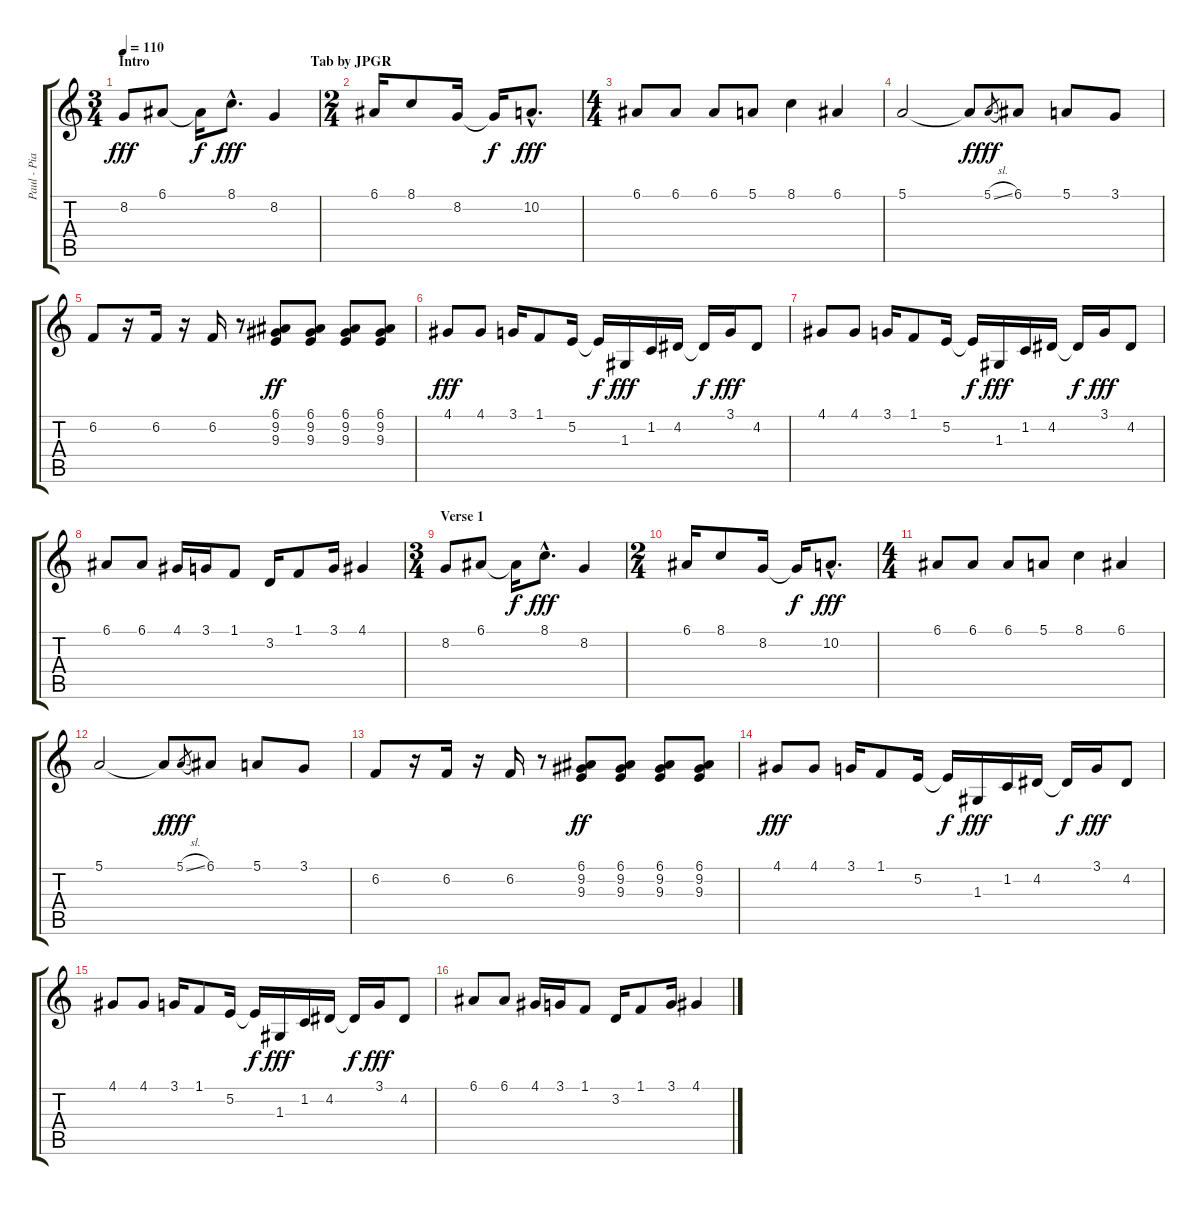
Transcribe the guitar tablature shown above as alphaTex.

\track ("Paul - Piano" "Paul - Pia") {instrument acousticgrandpiano}
\staff {score tabs}
\tuning (E4 B3 G3 D3 A2 E2) {hide}
\ts (3 4)
\section ("" "Intro                                              Tab by JPGR")
\tempo 110
\clef g2
\ks c
8.2.8{dy fff instrument acousticgrandpiano} 6.1.8 6.1{t}.16{dy f} 8.1{hac}.8{d dy fff} 8.2.4 |
\ts (2 4)
6.1.16 8.1.8 8.2.16 8.2{t}.16{dy f} 10.2{hac}.8{d dy fff} |
\ts (4 4)
6.1.8 6.1.8 6.1.8 5.1.8 8.1.4 6.1.4 |
5.1.2 5.1{t}.8{dy f} 5.1{sl}.8{gr dy fff} 6.1.8 5.1.8 3.1.8 |
6.2.8 r.16 6.2.16 r.16 6.2.16 r.8 (6.1 9.2 9.3).8{dy ff} (6.1 9.2 9.3).8 (6.1 9.2 9.3).8 (6.1 9.2 9.3).8 |
4.1.8{dy fff} 4.1.8 3.1.16 1.1.8 5.2.16 5.2{t}.16{dy f} 1.3.16{dy fff} 1.2.16 4.2.16 4.2{t}.16{dy f} 3.1.16{dy fff} 4.2.8 |
4.1.8 4.1.8 3.1.16 1.1.8 5.2.16 5.2{t}.16{dy f} 1.3.16{dy fff} 1.2.16 4.2.16 4.2{t}.16{dy f} 3.1.16{dy fff} 4.2.8 |
6.1.8 6.1.8 4.1.16 3.1.16 1.1.8 3.2.16 1.1.8 3.1.16 4.1.4 |
\ts (3 4)
\section ("" "Verse 1")
8.2.8 6.1.8 6.1{t}.16{dy f} 8.1{hac}.8{d dy fff} 8.2.4 |
\ts (2 4)
6.1.16 8.1.8 8.2.16 8.2{t}.16{dy f} 10.2{hac}.8{d dy fff} |
\ts (4 4)
6.1.8 6.1.8 6.1.8 5.1.8 8.1.4 6.1.4 |
5.1.2 5.1{t}.8{dy f} 5.1{sl}.8{gr dy fff} 6.1.8 5.1.8 3.1.8 |
6.2.8 r.16 6.2.16 r.16 6.2.16 r.8 (6.1 9.2 9.3).8{dy ff} (6.1 9.2 9.3).8 (6.1 9.2 9.3).8 (6.1 9.2 9.3).8 |
4.1.8{dy fff} 4.1.8 3.1.16 1.1.8 5.2.16 5.2{t}.16{dy f} 1.3.16{dy fff} 1.2.16 4.2.16 4.2{t}.16{dy f} 3.1.16{dy fff} 4.2.8 |
4.1.8 4.1.8 3.1.16 1.1.8 5.2.16 5.2{t}.16{dy f} 1.3.16{dy fff} 1.2.16 4.2.16 4.2{t}.16{dy f} 3.1.16{dy fff} 4.2.8 |
6.1.8 6.1.8 4.1.16 3.1.16 1.1.8 3.2.16 1.1.8 3.1.16 4.1.4
